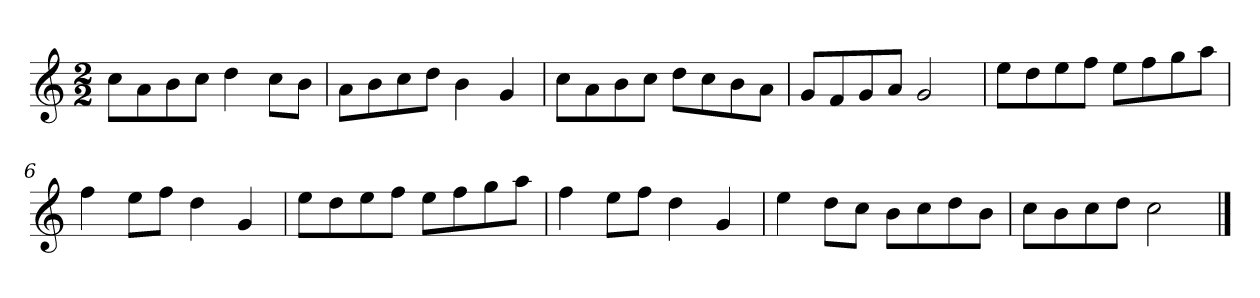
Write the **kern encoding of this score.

**kern
*part1
*staff1
*k[]
*M2/2
*MM120
=1
8ccL
8a
8b
8ccJ
4dd
8ccL
8bJ
=2
8aL
8b
8cc
8ddJ
4b
4g
=3
8ccL
8a
8b
8ccJ
8ddL
8cc
8b
8aJ
=4
8gL
8f
8g
8aJ
2g
=5
8eeL
8dd
8ee
8ffJ
8eeL
8ff
8gg
8aaJ
=6
4ff
8eeL
8ffJ
4dd
4g
=7
8eeL
8dd
8ee
8ffJ
8eeL
8ff
8gg
8aaJ
=8
4ff
8eeL
8ffJ
4dd
4g
=9
4ee
8ddL
8ccJ
8bL
8cc
8dd
8bJ
=10
8ccL
8b
8cc
8ddJ
2cc
==
*-
